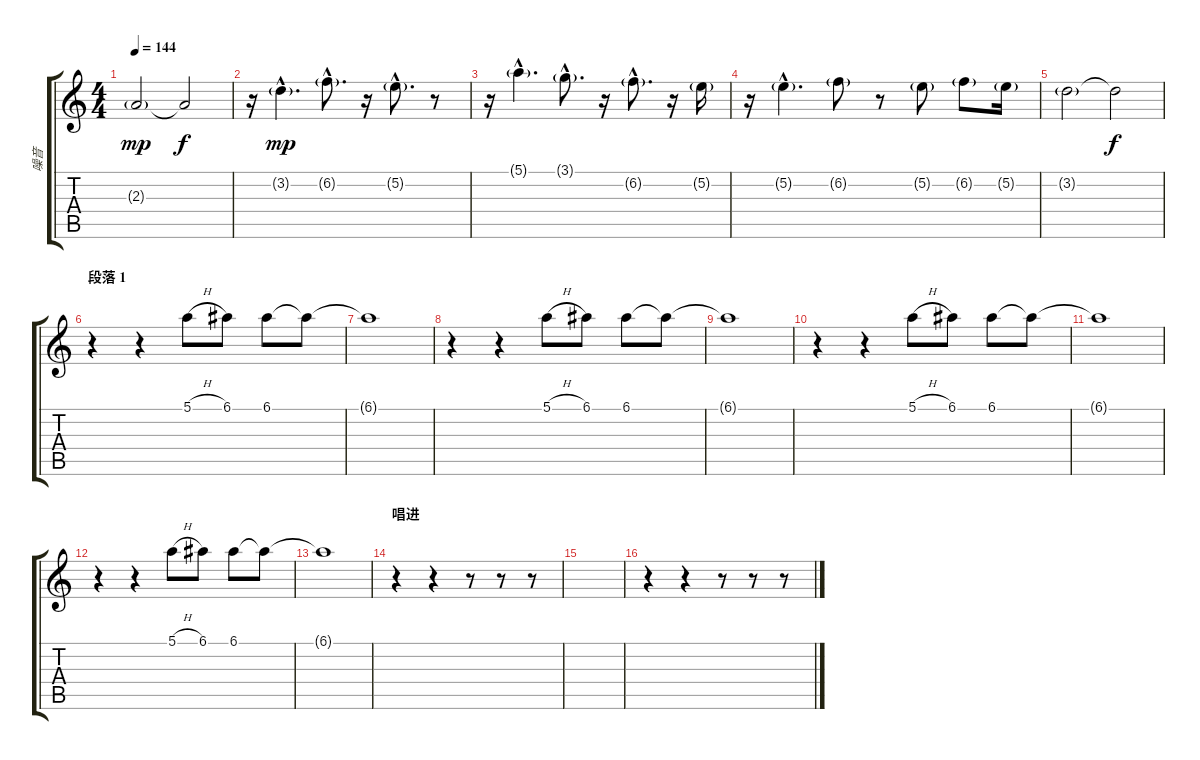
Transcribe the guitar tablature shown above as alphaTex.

\track ("噪音" "噪音") {instrument electricguitarmuted}
\staff {score tabs}
\tuning (E4 B3 G3 D3 A2 E2) {hide}
\ts (4 4)
\tempo 144
\clef g2
\ks c
2.3{g}.2{dy mp} 2.3{t}.2{dy f} |
r.16 3.2{g hac}.4{d dy mp} 6.2{g hac}.8{d} r.16 5.2{g hac}.8{d} r.8 |
r.16 5.1{g hac}.4{d} 3.1{g hac}.8{d} r.16 6.2{g hac}.8{d} r.16 5.2{g}.16 |
r.16 5.2{g hac}.4{d} 6.2{g}.8 r.8 5.2{g}.8 6.2{g}.8 5.2{g}.16 |
3.2{g}.2 3.2{t}.2{dy f} |
\section ("" "段落 1")
r.4 r.4 5.1{h}.8 6.1.8 6.1.8 6.1{t}.8 |
6.1{t}.1 |
r.4 r.4 5.1{h}.8 6.1.8 6.1.8 6.1{t}.8 |
6.1{t}.1 |
r.4 r.4 5.1{h}.8 6.1.8 6.1.8 6.1{t}.8 |
6.1{t}.1 |
r.4 r.4 5.1{h}.8 6.1.8 6.1.8 6.1{t}.8 |
6.1{t}.1 |
\section ("" "唱进")
r.4 r.4 r.8 r.8 r.8 |
|
r.4 r.4 r.8 r.8 r.8
